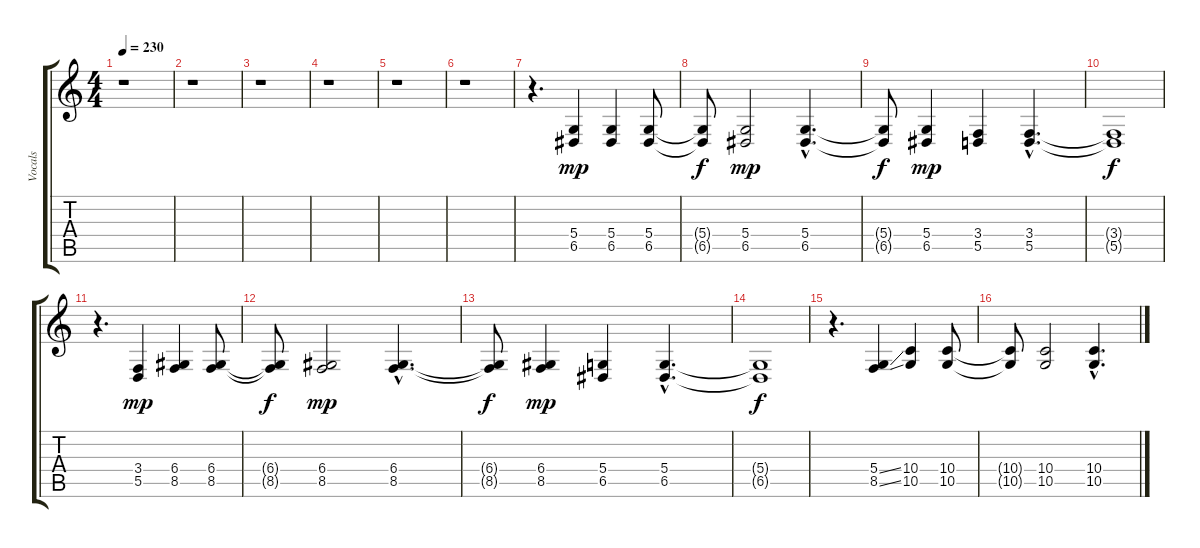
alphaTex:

\track ("Vocals" "Vocals") {instrument altosax}
\staff {score tabs}
\tuning (E4 B3 G3 D3 A2 E2) {hide}
\ts (4 4)
\tempo 230
\clef g2
\ks c
r.1{dy mp} |
r.1 |
r.1 |
r.1 |
r.1 |
r.1 |
r.4{d} (5.4 6.5).4 (5.4 6.5).4 (5.4 6.5).8 |
(5.4{t} 6.5{t}).8{dy f} (5.4 6.5).2{dy mp} (5.4{hac} 6.5{hac}).4{d} |
(5.4{t} 6.5{t}).8{dy f} (5.4 6.5).4{dy mp} (3.4 5.5).4 (3.4{hac} 5.5{hac}).4{d} |
(3.4{t} 5.5{t}).1{dy f} |
r.4{d} (3.4 5.5).4{dy mp} (6.4 8.5).4 (6.4 8.5).8 |
(6.4{t} 8.5{t}).8{dy f} (6.4 8.5).2{dy mp} (6.4{hac} 8.5{hac}).4{d} |
(6.4{t} 8.5{t}).8{dy f} (6.4 8.5).4{dy mp} (5.4 6.5).4 (5.4{hac} 6.5{hac}).4{d} |
(5.4{t} 6.5{t}).1{dy f} |
r.4{d} (5.4{ss} 8.5{ss}).4 (10.4 10.5).4 (10.4 10.5).8 |
(10.4{t} 10.5{t}).8 (10.4 10.5).2 (10.4{hac} 10.5{hac}).4{d}
